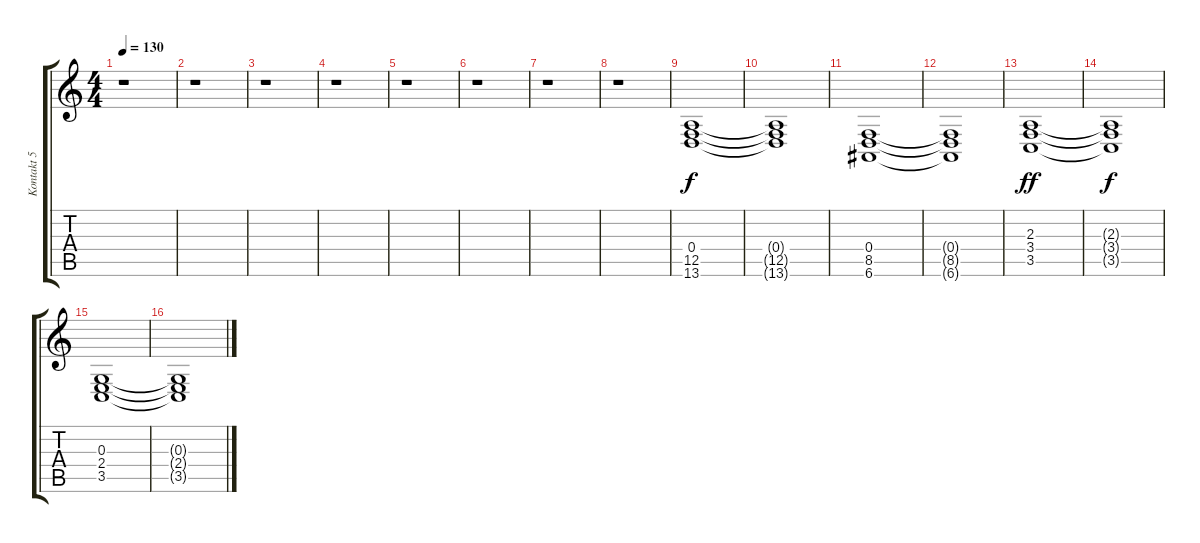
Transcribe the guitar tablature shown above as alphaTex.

\track ("Kontakt 5 #2 (MIDI)" "Kontakt 5 ") {instrument frenchhorn}
\staff {score tabs}
\tuning (E4 B3 G3 D3 A2 E2) {hide}
\ts (4 4)
\tempo 130
\clef g2
\ks c
r.1{dy f} |
r.1 |
r.1 |
r.1 |
r.1 |
r.1 |
r.1 |
r.1 |
(0.4 12.5 13.6).1 |
(0.4{t} 12.5{t} 13.6{t}).1 |
(0.4 8.5 6.6).1 |
(0.4{t} 8.5{t} 6.6{t}).1 |
(2.3 3.4 3.5).1{dy ff} |
(2.3{t} 3.4{t} 3.5{t}).1{dy f} |
(0.3 2.4 3.5).1 |
(0.3{t} 2.4{t} 3.5{t}).1
